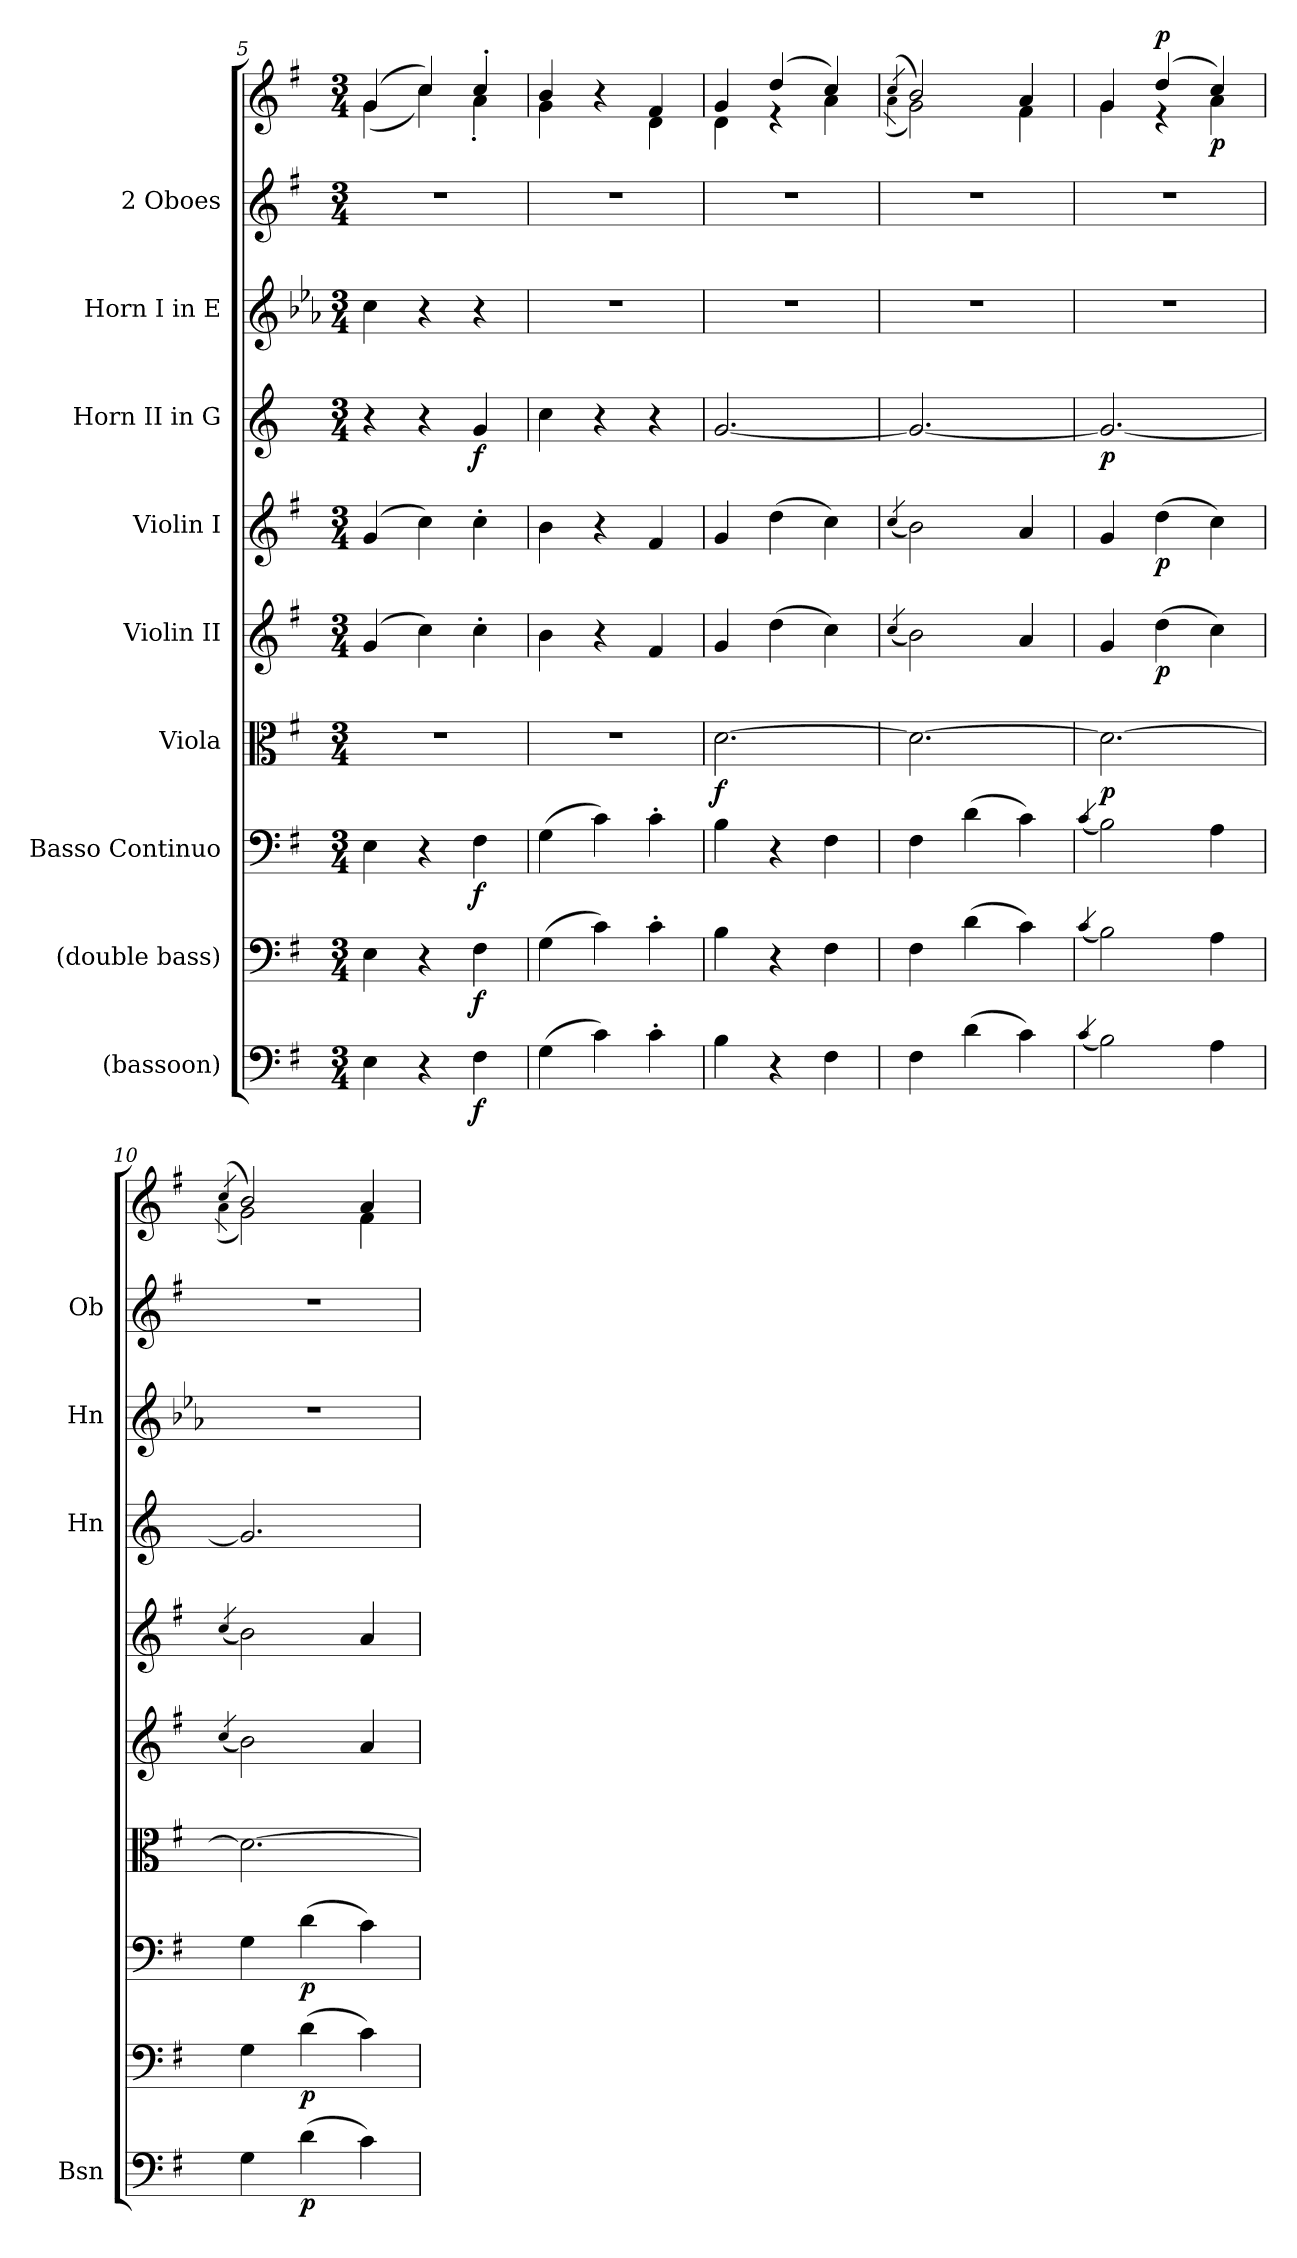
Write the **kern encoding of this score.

**kern	**dynam	**kern	**dynam	**kern	**dynam	**kern	**dynam	**kern	**dynam	**kern	**dynam	**kern	**dynam	**kern	**kern	**kern	**dynam
*part9	*part9	*part8	*part8	*part7	*part7	*part6	*part6	*part5	*part5	*part4	*part4	*part3	*part3	*part2	*part1	*part1	*part1
*staff10	*staff10	*staff9	*staff9	*staff8	*staff8	*staff7	*staff7	*staff6	*staff6	*staff5	*staff5	*staff4	*staff4	*staff3	*staff2	*staff1	*staff1/2
*I"(bassoon)	*	*I"(double bass)	*	*I"Basso Continuo	*	*I"Viola	*	*I"Violin II	*	*I"Violin I	*	*I"Horn II in G	*	*I"Horn I in E	*I"2 Oboes	*	*
*I'Bsn	*	*	*	*	*	*	*	*	*	*	*	*I'Hn	*	*I'Hn	*I'Ob	*	*
*clefF4	*	*clefF4	*	*clefF4	*	*clefC3	*	*clefG2	*	*clefG2	*	*clefG2	*	*clefG2	*clefG2	*clefG2	*
*	*	*ITrd7c12	*	*	*	*	*	*	*	*	*	*ITrd3c5	*	*ITrd5c8	*	*	*
*k[f#]	*	*k[f#]	*	*k[f#]	*	*k[f#]	*	*k[f#]	*	*k[f#]	*	*k[f#]	*	*k[f#]	*k[f#]	*k[f#]	*
*M3/4	*	*M3/4	*	*M3/4	*	*M3/4	*	*M3/4	*	*M3/4	*	*M3/4	*	*M3/4	*M3/4	*M3/4	*
=5	=5	=5	=5	=5	=5	=5	=5	=5	=5	=5	=5	=5	=5	=5	=5	=5	=5
*	*	*	*	*	*	*	*	*	*	*	*	*	*	*	*	*^	*
4E\	.	4EE\	.	4E\	.	2.r	.	(>4g/	.	(>4g/	.	4r	.	4e\	2.r	(>4g/	(<4g\	.
4r	.	4r	.	4r	.	.	.	4cc\)	.	4cc\)	.	4r	.	4r	.	4cc/)	4cc\)	.
!	!LO:DY:b	!	!LO:DY:b	!	!LO:DY:b	!	!	!	!	!	!	!	!LO:DY:b	!	!	!	!	!
4F#\	f	4FF#\	f	4F#\	f	.	.	4cc'\	.	4cc'\	.	4d/	f	4r	.	4cc'/	4a'\	.
=6	=6	=6	=6	=6	=6	=6	=6	=6	=6	=6	=6	=6	=6	=6	=6	=6	=6	=6
(>4G\	.	(>4GG\	.	(>4G\	.	2.r	.	4b\	.	4b\	.	4g\	.	2.r	2.r	4b/	4g\	.
4c\)	.	4C\)	.	4c\)	.	.	.	4r	.	4r	.	4r	.	.	.	4r	4ryy	.
4c'\	.	4C'\	.	4c'\	.	.	.	4f#/	.	4f#/	.	4r	.	.	.	4f#/	4d\	.
=7	=7	=7	=7	=7	=7	=7	=7	=7	=7	=7	=7	=7	=7	=7	=7	=7	=7	=7
!	!	!	!	!	!	!	!LO:DY:b	!	!	!	!	!	!	!	!	!	!	!
4B\	.	4BB\	.	4B\	.	[2.d\	f	4g/	.	4g/	.	[2.d/	.	2.r	2.r	4g/	4d\	.
4r	.	4r	.	4r	.	.	.	(>4dd\	.	(>4dd\	.	.	.	.	.	(>4dd/	4r	.
4F#\	.	4FF#\	.	4F#\	.	.	.	4cc\)	.	4cc\)	.	.	.	.	.	4cc/)	4a\	.
!!LO:LB:g=z	!!
=8	=8	=8	=8	=8	=8	=8	=8	=8	=8	=8	=8	=8	=8	=8	=8	=8	=8	=8
.	.	.	.	.	.	.	.	(<4qcc/	.	(<4qcc/	.	.	.	.	.	(>4qcc/	(<4qa\	.
4F#\	.	4FF#\	.	4F#\	.	2.d\_	.	2b\)	.	2b\)	.	2.d/_	.	2.r	2.r	2b/)	2g\)	.
(>4d\	.	(>4D\	.	(>4d\	.	.	.	.	.	.	.	.	.	.	.	.	.	.
4c\)	.	4C\)	.	4c\)	.	.	.	4a/	.	4a/	.	.	.	.	.	4a/	4f#\	.
=9	=9	=9	=9	=9	=9	=9	=9	=9	=9	=9	=9	=9	=9	=9	=9	=9	=9	=9
(<4qc/	.	(<4qC/	.	(<4qc/	.	.	.	.	.	.	.	.	.	.	.	.	.	.
!	!	!	!	!	!	!	!LO:DY:b	!	!	!	!	!	!LO:DY:b	!	!	!	!	!
2B\)	.	2BB\)	.	2B\)	.	2.d\_	p	4g/	.	4g/	.	2.d/_	p	2.r	2.r	4g/	4g\	.
!	!	!	!	!	!	!	!	!	!LO:DY:b	!	!LO:DY:b	!	!	!	!	!	!	!LO:DY:a
.	.	.	.	.	.	.	.	(>4dd\	p	(>4dd\	p	.	.	.	.	(>4dd/	4r	p
!	!	!	!	!	!	!	!	!	!	!	!	!	!	!	!	!	!	!LO:DY:b
4A\	.	4AA\	.	4A\	.	.	.	4cc\)	.	4cc\)	.	.	.	.	.	4cc/)	4a\	p
=10	=10	=10	=10	=10	=10	=10	=10	=10	=10	=10	=10	=10	=10	=10	=10	=10	=10	=10
.	.	.	.	.	.	.	.	(<4qcc/	.	(<4qcc/	.	.	.	.	.	(>4qcc/	(<4qa\	.
4G\	.	4GG\	.	4G\	.	2.d\_	.	2b\)	.	2b\)	.	2.d/]	.	2.r	2.r	2b/)	2g\)	.
!	!LO:DY:b	!	!LO:DY:b	!	!LO:DY:b	!	!	!	!	!	!	!	!	!	!	!	!	!
(>4d\	p	(>4D\	p	(>4d\	p	.	.	.	.	.	.	.	.	.	.	.	.	.
4c\)	.	4C\)	.	4c\)	.	.	.	4a/	.	4a/	.	.	.	.	.	4a/	4f#\	.
*	*	*	*	*	*	*	*	*	*	*	*	*	*	*	*	*v	*v	*
=	=	=	=	=	=	=	=	=	=	=	=	=	=	=	=	=	=
*-	*-	*-	*-	*-	*-	*-	*-	*-	*-	*-	*-	*-	*-	*-	*-	*-	*-
